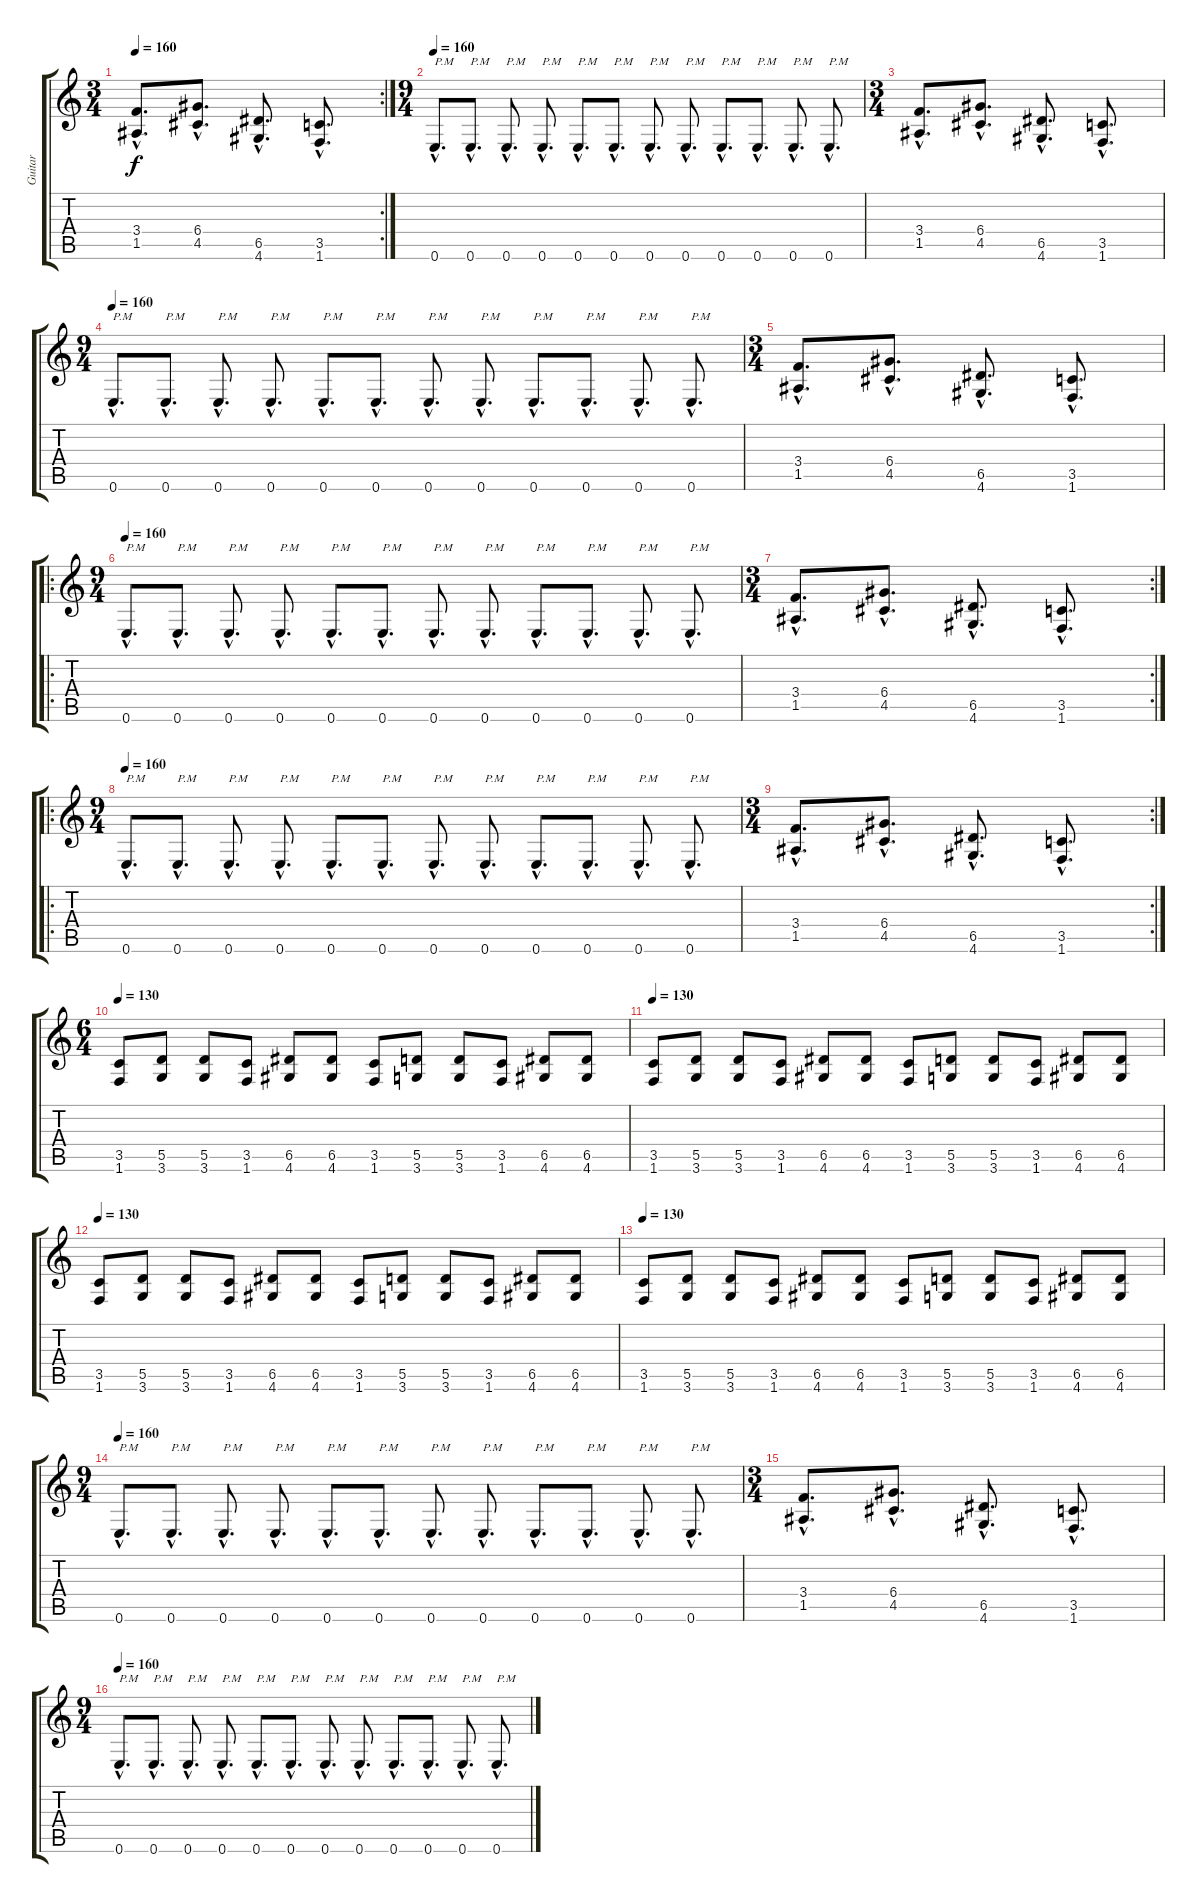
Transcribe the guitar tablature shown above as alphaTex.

\track ("Guitar" "Guitar") {instrument distortionguitar}
\staff {score tabs}
\tuning (E4 B3 G3 D3 A2 E2) {hide}
\rc 2
\ts (3 4)
\tempo 160
\clef g2
\ks c
(3.4{hac} 1.5{hac}).8{d dy f} (6.4{hac} 4.5{hac}).8{d} (6.5{hac} 4.6{hac}).8{d} (3.5{hac} 1.6{hac}).8{d} |
\ts (9 4)
\tempo 160
0.6{hac}.8{d txt "P.M"} 0.6{hac}.8{d txt "P.M"} 0.6{hac}.8{d txt "P.M"} 0.6{hac}.8{d txt "P.M"} 0.6{hac}.8{d txt "P.M"} 0.6{hac}.8{d txt "P.M"} 0.6{hac}.8{d txt "P.M"} 0.6{hac}.8{d txt "P.M"} 0.6{hac}.8{d txt "P.M"} 0.6{hac}.8{d txt "P.M"} 0.6{hac}.8{d txt "P.M"} 0.6{hac}.8{d txt "P.M"} |
\ts (3 4)
(3.4{hac} 1.5{hac}).8{d} (6.4{hac} 4.5{hac}).8{d} (6.5{hac} 4.6{hac}).8{d} (3.5{hac} 1.6{hac}).8{d} |
\ts (9 4)
\tempo 160
0.6{hac}.8{d txt "P.M"} 0.6{hac}.8{d txt "P.M"} 0.6{hac}.8{d txt "P.M"} 0.6{hac}.8{d txt "P.M"} 0.6{hac}.8{d txt "P.M"} 0.6{hac}.8{d txt "P.M"} 0.6{hac}.8{d txt "P.M"} 0.6{hac}.8{d txt "P.M"} 0.6{hac}.8{d txt "P.M"} 0.6{hac}.8{d txt "P.M"} 0.6{hac}.8{d txt "P.M"} 0.6{hac}.8{d txt "P.M"} |
\ts (3 4)
(3.4{hac} 1.5{hac}).8{d} (6.4{hac} 4.5{hac}).8{d} (6.5{hac} 4.6{hac}).8{d} (3.5{hac} 1.6{hac}).8{d} |
\ro
\ts (9 4)
\tempo 160
0.6{hac}.8{d txt "P.M"} 0.6{hac}.8{d txt "P.M"} 0.6{hac}.8{d txt "P.M"} 0.6{hac}.8{d txt "P.M"} 0.6{hac}.8{d txt "P.M"} 0.6{hac}.8{d txt "P.M"} 0.6{hac}.8{d txt "P.M"} 0.6{hac}.8{d txt "P.M"} 0.6{hac}.8{d txt "P.M"} 0.6{hac}.8{d txt "P.M"} 0.6{hac}.8{d txt "P.M"} 0.6{hac}.8{d txt "P.M"} |
\rc 2
\ts (3 4)
(3.4{hac} 1.5{hac}).8{d} (6.4{hac} 4.5{hac}).8{d} (6.5{hac} 4.6{hac}).8{d} (3.5{hac} 1.6{hac}).8{d} |
\ro
\ts (9 4)
\tempo 160
0.6{hac}.8{d txt "P.M"} 0.6{hac}.8{d txt "P.M"} 0.6{hac}.8{d txt "P.M"} 0.6{hac}.8{d txt "P.M"} 0.6{hac}.8{d txt "P.M"} 0.6{hac}.8{d txt "P.M"} 0.6{hac}.8{d txt "P.M"} 0.6{hac}.8{d txt "P.M"} 0.6{hac}.8{d txt "P.M"} 0.6{hac}.8{d txt "P.M"} 0.6{hac}.8{d txt "P.M"} 0.6{hac}.8{d txt "P.M"} |
\rc 2
\ts (3 4)
(3.4{hac} 1.5{hac}).8{d} (6.4{hac} 4.5{hac}).8{d} (6.5{hac} 4.6{hac}).8{d} (3.5{hac} 1.6{hac}).8{d} |
\ts (6 4)
\tempo 130
(3.5 1.6).8 (5.5 3.6).8 (5.5 3.6).8 (3.5 1.6).8 (6.5 4.6).8 (6.5 4.6).8 (3.5 1.6).8 (5.5 3.6).8 (5.5 3.6).8 (3.5 1.6).8 (6.5 4.6).8 (6.5 4.6).8 |
\tempo 130
(3.5 1.6).8 (5.5 3.6).8 (5.5 3.6).8 (3.5 1.6).8 (6.5 4.6).8 (6.5 4.6).8 (3.5 1.6).8 (5.5 3.6).8 (5.5 3.6).8 (3.5 1.6).8 (6.5 4.6).8 (6.5 4.6).8 |
\tempo 130
(3.5 1.6).8 (5.5 3.6).8 (5.5 3.6).8 (3.5 1.6).8 (6.5 4.6).8 (6.5 4.6).8 (3.5 1.6).8 (5.5 3.6).8 (5.5 3.6).8 (3.5 1.6).8 (6.5 4.6).8 (6.5 4.6).8 |
\tempo 130
(3.5 1.6).8 (5.5 3.6).8 (5.5 3.6).8 (3.5 1.6).8 (6.5 4.6).8 (6.5 4.6).8 (3.5 1.6).8 (5.5 3.6).8 (5.5 3.6).8 (3.5 1.6).8 (6.5 4.6).8 (6.5 4.6).8 |
\ts (9 4)
\tempo 160
0.6{hac}.8{d txt "P.M"} 0.6{hac}.8{d txt "P.M"} 0.6{hac}.8{d txt "P.M"} 0.6{hac}.8{d txt "P.M"} 0.6{hac}.8{d txt "P.M"} 0.6{hac}.8{d txt "P.M"} 0.6{hac}.8{d txt "P.M"} 0.6{hac}.8{d txt "P.M"} 0.6{hac}.8{d txt "P.M"} 0.6{hac}.8{d txt "P.M"} 0.6{hac}.8{d txt "P.M"} 0.6{hac}.8{d txt "P.M"} |
\ts (3 4)
(3.4{hac} 1.5{hac}).8{d} (6.4{hac} 4.5{hac}).8{d} (6.5{hac} 4.6{hac}).8{d} (3.5{hac} 1.6{hac}).8{d} |
\ts (9 4)
\tempo 160
0.6{hac}.8{d txt "P.M"} 0.6{hac}.8{d txt "P.M"} 0.6{hac}.8{d txt "P.M"} 0.6{hac}.8{d txt "P.M"} 0.6{hac}.8{d txt "P.M"} 0.6{hac}.8{d txt "P.M"} 0.6{hac}.8{d txt "P.M"} 0.6{hac}.8{d txt "P.M"} 0.6{hac}.8{d txt "P.M"} 0.6{hac}.8{d txt "P.M"} 0.6{hac}.8{d txt "P.M"} 0.6{hac}.8{d txt "P.M"}
